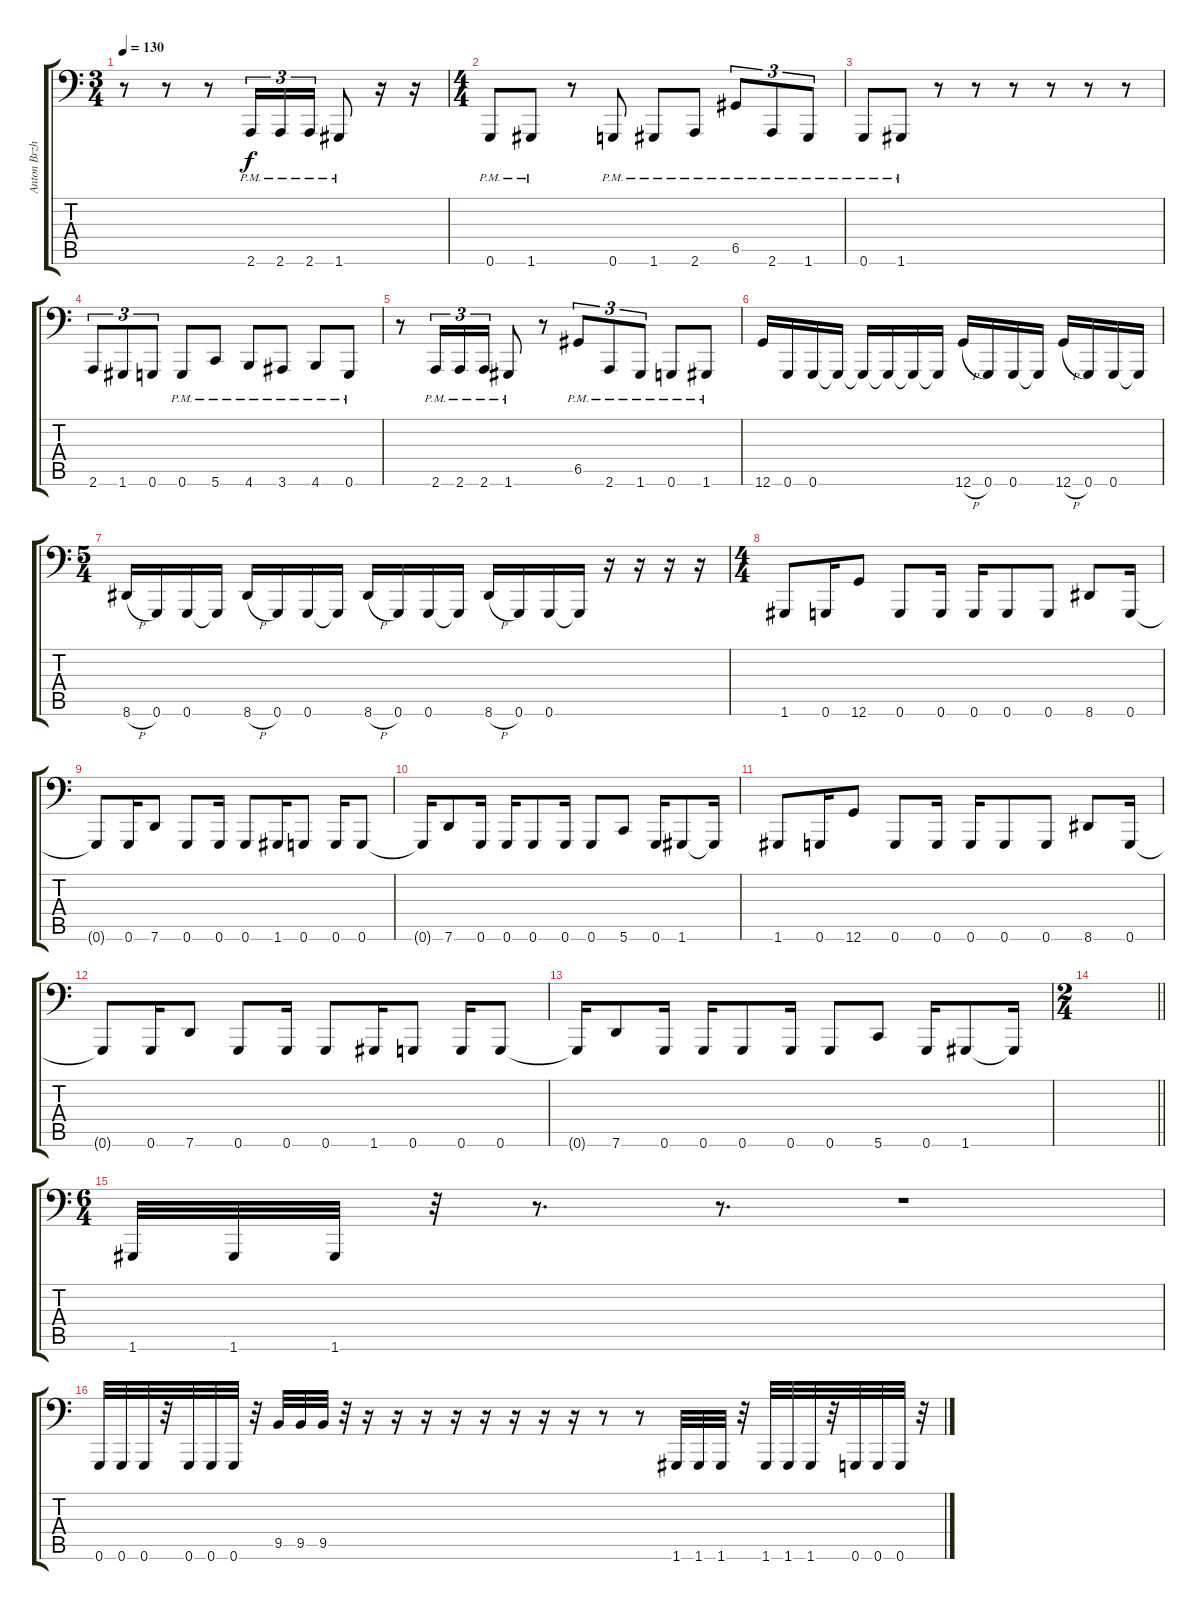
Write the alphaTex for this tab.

\track ("Anton Brzhesky" "Anton Brzh") {instrument electricbasspick}
\staff {score tabs}
\tuning (C3 G2 Eb2 Bb1 D1 G0) {hide}
\ts (3 4)
\tempo 130
\clef f4
\ks c
r.8{dy f} r.8 r.8 2.6{pm}.16{tu (3 2)} 2.6{pm}.16{tu (3 2)} 2.6{pm}.16{tu (3 2)} 1.6{pm}.8 r.16 r.16 |
\ts (4 4)
0.6{pm}.8 1.6{pm}.8 r.8 0.6{pm}.8 1.6{pm}.8 2.6{pm}.8 6.5{pm}.8{tu (3 2)} 2.6{pm}.8{tu (3 2)} 1.6{pm}.8{tu (3 2)} |
0.6{pm}.8 1.6{pm}.8 r.8 r.8 r.8 r.8 r.8 r.8 |
2.6.8{tu (3 2)} 1.6.8{tu (3 2)} 0.6.8{tu (3 2)} 0.6{pm}.8 5.6{pm}.8 4.6{pm}.8 3.6{pm}.8 4.6{pm}.8 0.6{pm}.8 |
r.8 2.6{pm}.16{tu (3 2)} 2.6{pm}.16{tu (3 2)} 2.6{pm}.16{tu (3 2)} 1.6{pm}.8 r.8 6.5{pm}.8{tu (3 2)} 2.6{pm}.8{tu (3 2)} 1.6{pm}.8{tu (3 2)} 0.6{pm}.8 1.6{pm}.8 |
12.6.16 0.6.16 0.6.16 0.6{t}.16 0.6{t}.16 0.6{t}.16 0.6{t}.16 0.6{t}.16 12.6{h}.16 0.6.16 0.6.16 0.6{t}.16 12.6{h}.16 0.6.16 0.6.16 0.6{t}.16 |
\ts (5 4)
8.6{h}.16 0.6.16 0.6.16 0.6{t}.16 8.6{h}.16 0.6.16 0.6.16 0.6{t}.16 8.6{h}.16 0.6.16 0.6.16 0.6{t}.16 8.6{h}.16 0.6.16 0.6.16 0.6{t}.16 r.16 r.16 r.16 r.16 |
\ts (4 4)
1.6.8 0.6.16 12.6.8 0.6.8 0.6.16 0.6.16 0.6.8 0.6.8 8.6.8 0.6.16 |
0.6{t}.8 0.6.16 7.6.8 0.6.8 0.6.16 0.6.8 1.6.16 0.6.8 0.6.16 0.6.8 |
0.6{t}.16 7.6.8 0.6.16 0.6.16 0.6.8 0.6.16 0.6.8 5.6.8 0.6.16 1.6.8 1.6{t}.16 |
1.6.8 0.6.16 12.6.8 0.6.8 0.6.16 0.6.16 0.6.8 0.6.8 8.6.8 0.6.16 |
0.6{t}.8 0.6.16 7.6.8 0.6.8 0.6.16 0.6.8 1.6.16 0.6.8 0.6.16 0.6.8 |
0.6{t}.16 7.6.8 0.6.16 0.6.16 0.6.8 0.6.16 0.6.8 5.6.8 0.6.16 1.6.8 1.6{t}.16 |
\ts (2 4)
\barLineRight lightlight
|
\ts (6 4)
1.6.32 1.6.32 1.6.32 r.32 r.8{d} r.8{d} r.1 |
0.6.32 0.6.32 0.6.32 r.32 0.6.32 0.6.32 0.6.32 r.32 9.5.32 9.5.32 9.5.32 r.32 r.16 r.16 r.16 r.16 r.16 r.16 r.16 r.16 r.8 r.8 1.6.32 1.6.32 1.6.32 r.32 1.6.32 1.6.32 1.6.32 r.32 0.6.32 0.6.32 0.6.32 r.32
